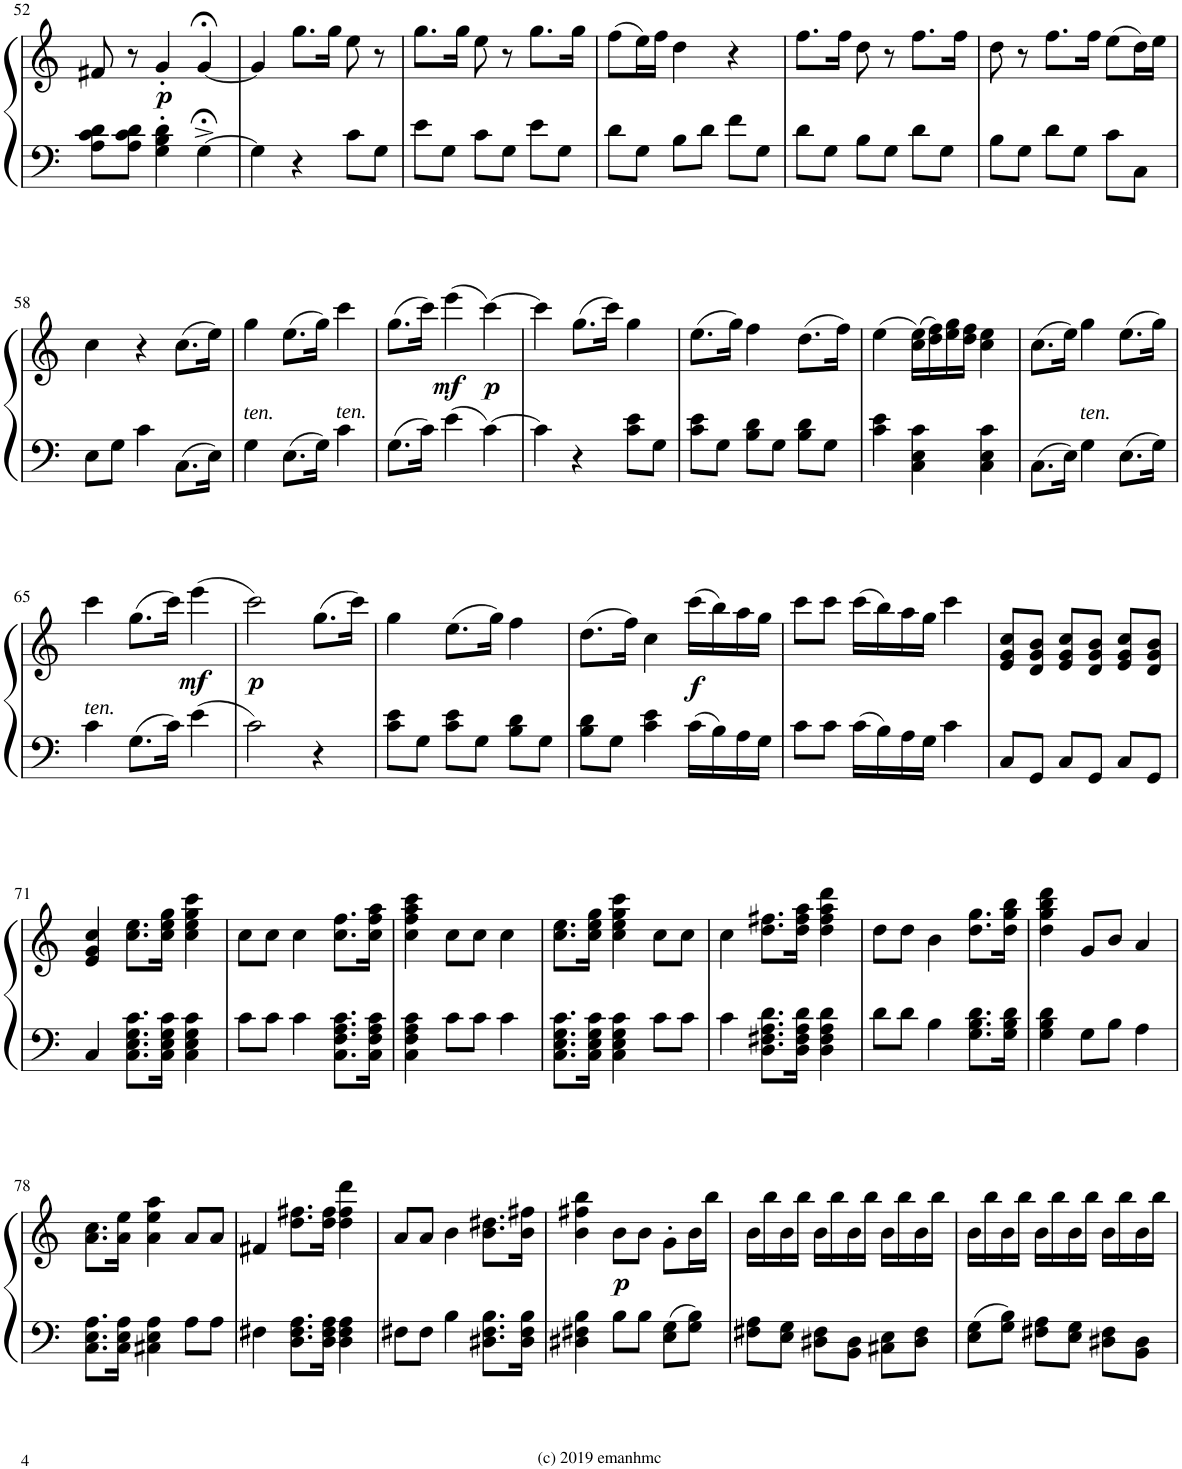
**kern	**kern	**dynam
*part1	*part1	*part1
*staff2	*staff1	*staff1/2
*I"Piano	*	*
*I'Pno.	*	*
!!LO:PB:g=z
*clefF4	*clefG2	*
*k[]	*k[]	*
*M3/4	*M3/4	*
=52	=52	=52
8A\ 8c\ 8d\L	8f#X/	.
8A\ 8c\ 8d\J	8r	.
!	!	!LO:DY:b
4G\' 4B\' 4d\'	4g'/	p
[4G;<^\	[4g;</	.
=53	=53	=53
4G\]	4g/]	.
4r	8.gg\L	.
.	16gg\Jk	.
8c\L	8ee\	.
8G\J	8r	.
=54	=54	=54
8e\L	8.gg\L	.
8G\J	.	.
.	16gg\Jk	.
8c\L	8ee\	.
8G\J	8r	.
8e\L	8.gg\L	.
8G\J	.	.
.	16gg\Jk	.
=55	=55	=55
8d\L	(8ff\L	.
8G\J	16ee\L)	.
.	16ff\JJ	.
8B\L	4dd\	.
8d\J	.	.
8f\L	4r	.
8G\J	.	.
=56	=56	=56
8d\L	8.ff\L	.
8G\J	.	.
.	16ff\Jk	.
8B\L	8dd\	.
8G\J	8r	.
8d\L	8.ff\L	.
8G\J	.	.
.	16ff\Jk	.
=57	=57	=57
8B\L	8dd\	.
8G\J	8r	.
8d\L	8.ff\L	.
8G\J	.	.
.	16ff\Jk	.
8c\L	(8ee\L	.
8C\J	16dd\L)	.
.	16ee\JJ	.
!!LO:LB:g=z
=58	=58	=58
8E\L	4cc\	.
8G\J	.	.
4c\	4r	.
8.C\L	(8.cc\L	.
16E\Jk	16ee\Jk)	.
=59	=59	=59
!LO:TX:a:i:t=ten.	!	!
4G\	4gg\	.
8.E\L	(8.ee\L	.
16G\Jk	16gg\Jk)	.
!LO:TX:a:i:t=ten.	!	!
4c\	4ccc\	.
=60	=60	=60
8.G\L	(8.gg\L	.
16c\Jk	16ccc\Jk)	.
!	!	!LO:DY:b
4e\	(4eee\	mf
!	!	!LO:DY:b
[4c\	[4ccc\)	p
=61	=61	=61
4c\]	4ccc\]	.
4r	(8.gg\L	.
.	16ccc\Jk)	.
8c\ 8e\L	4gg\	.
8G\J	.	.
=62	=62	=62
8c\ 8e\L	(8.ee\L	.
8G\J	.	.
.	16gg\Jk)	.
8B\ 8d\L	4ff\	.
8G\J	.	.
8B\ 8d\L	(8.dd\L	.
8G\J	.	.
.	16ff\Jk)	.
=63	=63	=63
4c\ 4e\	(4ee\	.
4C\ 4E\ 4c\	(16cc\ 16ee\LL)	.
.	16dd\ 16ff\)	.
.	16ee\ 16gg\	.
.	16dd\ 16ff\JJ	.
4C\ 4E\ 4c\	4cc\ 4ee\	.
=64	=64	=64
8.C\L	(8.cc\L	.
16E\Jk	16ee\Jk)	.
!LO:TX:a:i:t=ten.	!	!
4G\	4gg\	.
8.E\L	(8.ee\L	.
16G\Jk	16gg\Jk)	.
!!LO:LB:g=z
=65	=65	=65
!LO:TX:a:i:t=ten.	!	!
4c\	4ccc\	.
8.G\L	(8.gg\L	.
16c\Jk	16ccc\Jk)	.
!	!	!LO:DY:b
4e\	(4eee\	mf
=66	=66	=66
!	!	!LO:DY:b
2c\	2ccc\)	p
4r	(8.gg\L	.
.	16ccc\Jk)	.
=67	=67	=67
8c\ 8e\L	4gg\	.
8G\J	.	.
8c\ 8e\L	(8.ee\L	.
8G\J	.	.
.	16gg\Jk)	.
8B\ 8d\L	4ff\	.
8G\J	.	.
=68	=68	=68
8B\ 8d\L	(8.dd\L	.
8G\J	.	.
.	16ff\Jk)	.
4c\ 4e\	4cc\	.
!	!	!LO:DY:b
16c\LL	(16ccc\LL	f
16B\	16bb\)	.
16A\	16aa\	.
16G\JJ	16gg\JJ	.
=69	=69	=69
8c\L	8ccc\L	.
8c\J	8ccc\J	.
16c\LL	(16ccc\LL	.
16B\	16bb\)	.
16A\	16aa\	.
16G\JJ	16gg\JJ	.
4c\	4ccc\	.
=70	=70	=70
8C/L	8e/ 8g/ 8cc/L	.
8GG/J	8d/ 8g/ 8b/J	.
8C/L	8e/ 8g/ 8cc/L	.
8GG/J	8d/ 8g/ 8b/J	.
8C/L	8e/ 8g/ 8cc/L	.
8GG/J	8d/ 8g/ 8b/J	.
!!LO:LB:g=z
=71	=71	=71
4C/	4e/ 4g/ 4cc/	.
8.C\ 8.E\ 8.G\ 8.c\L	8.cc\ 8.ee\L	.
16C\ 16E\ 16G\ 16c\Jk	16cc\ 16ee\ 16gg\Jk	.
4C\ 4E\ 4G\ 4c\	4cc\ 4ee\ 4gg\ 4ccc\	.
=72	=72	=72
8c\L	8cc\L	.
8c\J	8cc\J	.
4c\	4cc\	.
8.C\ 8.F\ 8.A\ 8.c\L	8.cc\ 8.ff\L	.
16C\ 16F\ 16A\ 16c\Jk	16cc\ 16ff\ 16aa\Jk	.
=73	=73	=73
4C\ 4F\ 4A\ 4c\	4cc\ 4ff\ 4aa\ 4ccc\	.
8c\L	8cc\L	.
8c\J	8cc\J	.
4c\	4cc\	.
=74	=74	=74
8.C\ 8.E\ 8.G\ 8.c\L	8.cc\ 8.ee\L	.
16C\ 16E\ 16G\ 16c\Jk	16cc\ 16ee\ 16gg\Jk	.
4C\ 4E\ 4G\ 4c\	4cc\ 4ee\ 4gg\ 4ccc\	.
8c\L	8cc\L	.
8c\J	8cc\J	.
=75	=75	=75
4c\	4cc\	.
8.D\ 8.F#X\ 8.A\ 8.d\L	8.dd\ 8.ff#X\L	.
16D\ 16F#\ 16A\ 16d\Jk	16dd\ 16ff#\ 16aa\Jk	.
4D\ 4F#\ 4A\ 4d\	4dd\ 4ff#\ 4aa\ 4ddd\	.
=76	=76	=76
8d\L	8dd\L	.
8d\J	8dd\J	.
4B\	4b\	.
8.G\ 8.B\ 8.d\L	8.dd\ 8.gg\L	.
16G\ 16B\ 16d\Jk	16dd\ 16gg\ 16bb\Jk	.
=77	=77	=77
4G\ 4B\ 4d\	4dd\ 4gg\ 4bb\ 4ddd\	.
8G\L	8g/L	.
8B\J	8b/J	.
4A\	4a/	.
!!LO:LB:g=z
=78	=78	=78
8.C\ 8.E\ 8.A\L	8.a\ 8.cc\L	.
16C\ 16E\ 16A\Jk	16a\ 16ee\Jk	.
4C#X\ 4E\ 4A\	4a\ 4ee\ 4aa\	.
8A\L	8a/L	.
8A\J	8a/J	.
=79	=79	=79
4F#X\	4f#X/	.
8.D\ 8.F#\ 8.A\L	8.dd\ 8.ff#X\L	.
16D\ 16F#\ 16A\Jk	16dd\ 16ff#\Jk	.
4D\ 4F#\ 4A\	4dd\ 4ff#\ 4ddd\	.
=80	=80	=80
8F#X\L	8a/L	.
8F#\J	8a/J	.
4B\	4b\	.
8.D#X\ 8.F#\ 8.B\L	8.b\ 8.dd#X\L	.
16D#\ 16F#\ 16B\Jk	16b\ 16ff#X\Jk	.
=81	=81	=81
4D#X\ 4F#X\ 4B\	4b\ 4ff#X\ 4bb\	.
!	!	!LO:DY:b
8B\L	8b\L	p
8B\J	8b\J	.
8E\ 8G\L	8g'\L	.
8G\ 8B\J	16b\L	.
.	16bb\JJ	.
=82	=82	=82
8F#X\ 8A\L	16b\LL	.
.	16bb\	.
8E\ 8G\J	16b\	.
.	16bb\JJ	.
8D#X\ 8F#\L	16b\LL	.
.	16bb\	.
8BB\ 8D#\J	16b\	.
.	16bb\JJ	.
8C#X\ 8E\L	16b\LL	.
.	16bb\	.
8D#\ 8F#\J	16b\	.
.	16bb\JJ	.
=83	=83	=83
8E\ 8G\L	16b\LL	.
.	16bb\	.
8G\ 8B\J	16b\	.
.	16bb\JJ	.
8F#X\ 8A\L	16b\LL	.
.	16bb\	.
8E\ 8G\J	16b\	.
.	16bb\JJ	.
8D#X\ 8F#\L	16b\LL	.
.	16bb\	.
8BB\ 8D#\J	16b\	.
.	16bb\JJ	.
=	=	=
*-	*-	*-
